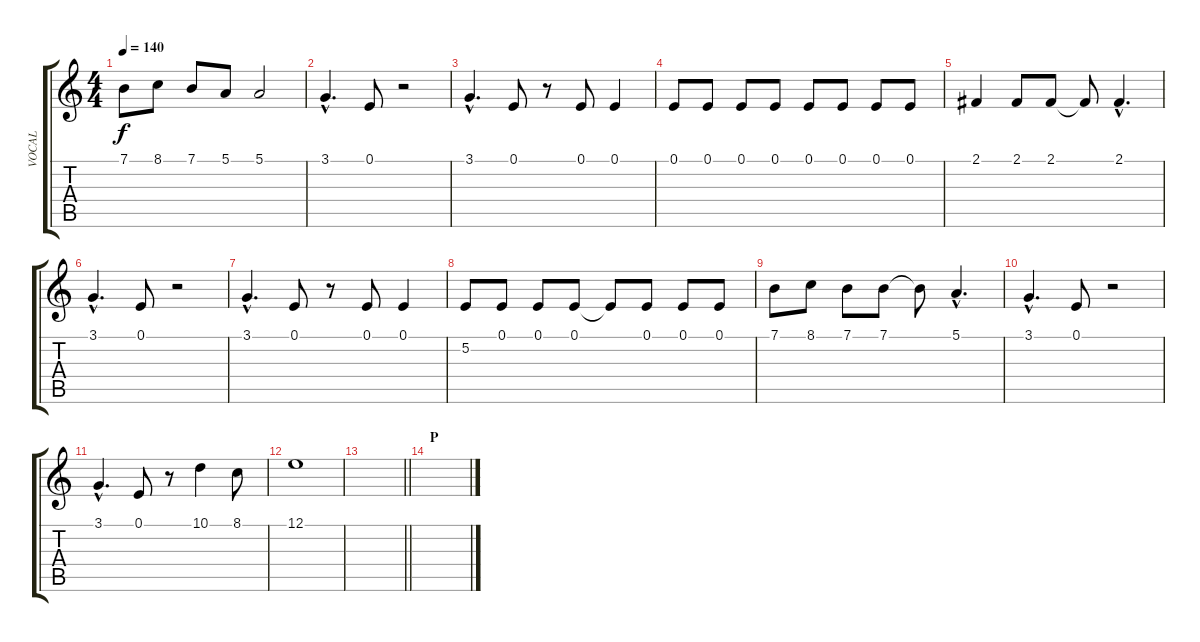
\track ("VOCAL" "VOCAL") {instrument oboe}
\staff {score tabs}
\tuning (E4 B3 G3 D3 A2 E2) {hide}
\ts (4 4)
\tempo 140
\clef g2
\ks c
7.1.8{dy f} 8.1.8 7.1.8 5.1.8 5.1.2 |
3.1{hac}.4{d} 0.1.8 r.2 |
3.1{hac}.4{d} 0.1.8 r.8 0.1.8 0.1.4 |
0.1.8 0.1.8 0.1.8 0.1.8 0.1.8 0.1.8 0.1.8 0.1.8 |
2.1.4 2.1.8 2.1.8 2.1{t}.8 2.1{hac}.4{d} |
3.1{hac}.4{d} 0.1.8 r.2 |
3.1{hac}.4{d} 0.1.8 r.8 0.1.8 0.1.4 |
5.2.8 0.1.8 0.1.8 0.1.8 0.1{t}.8 0.1.8 0.1.8 0.1.8 |
7.1.8 8.1.8 7.1.8 7.1.8 7.1{t}.8 5.1{hac}.4{d} |
3.1{hac}.4{d} 0.1.8 r.2 |
3.1{hac}.4{d} 0.1.8 r.8 10.1.4 8.1.8 |
12.1.1 |
\barLineRight lightlight
|
\section ("" "P")
